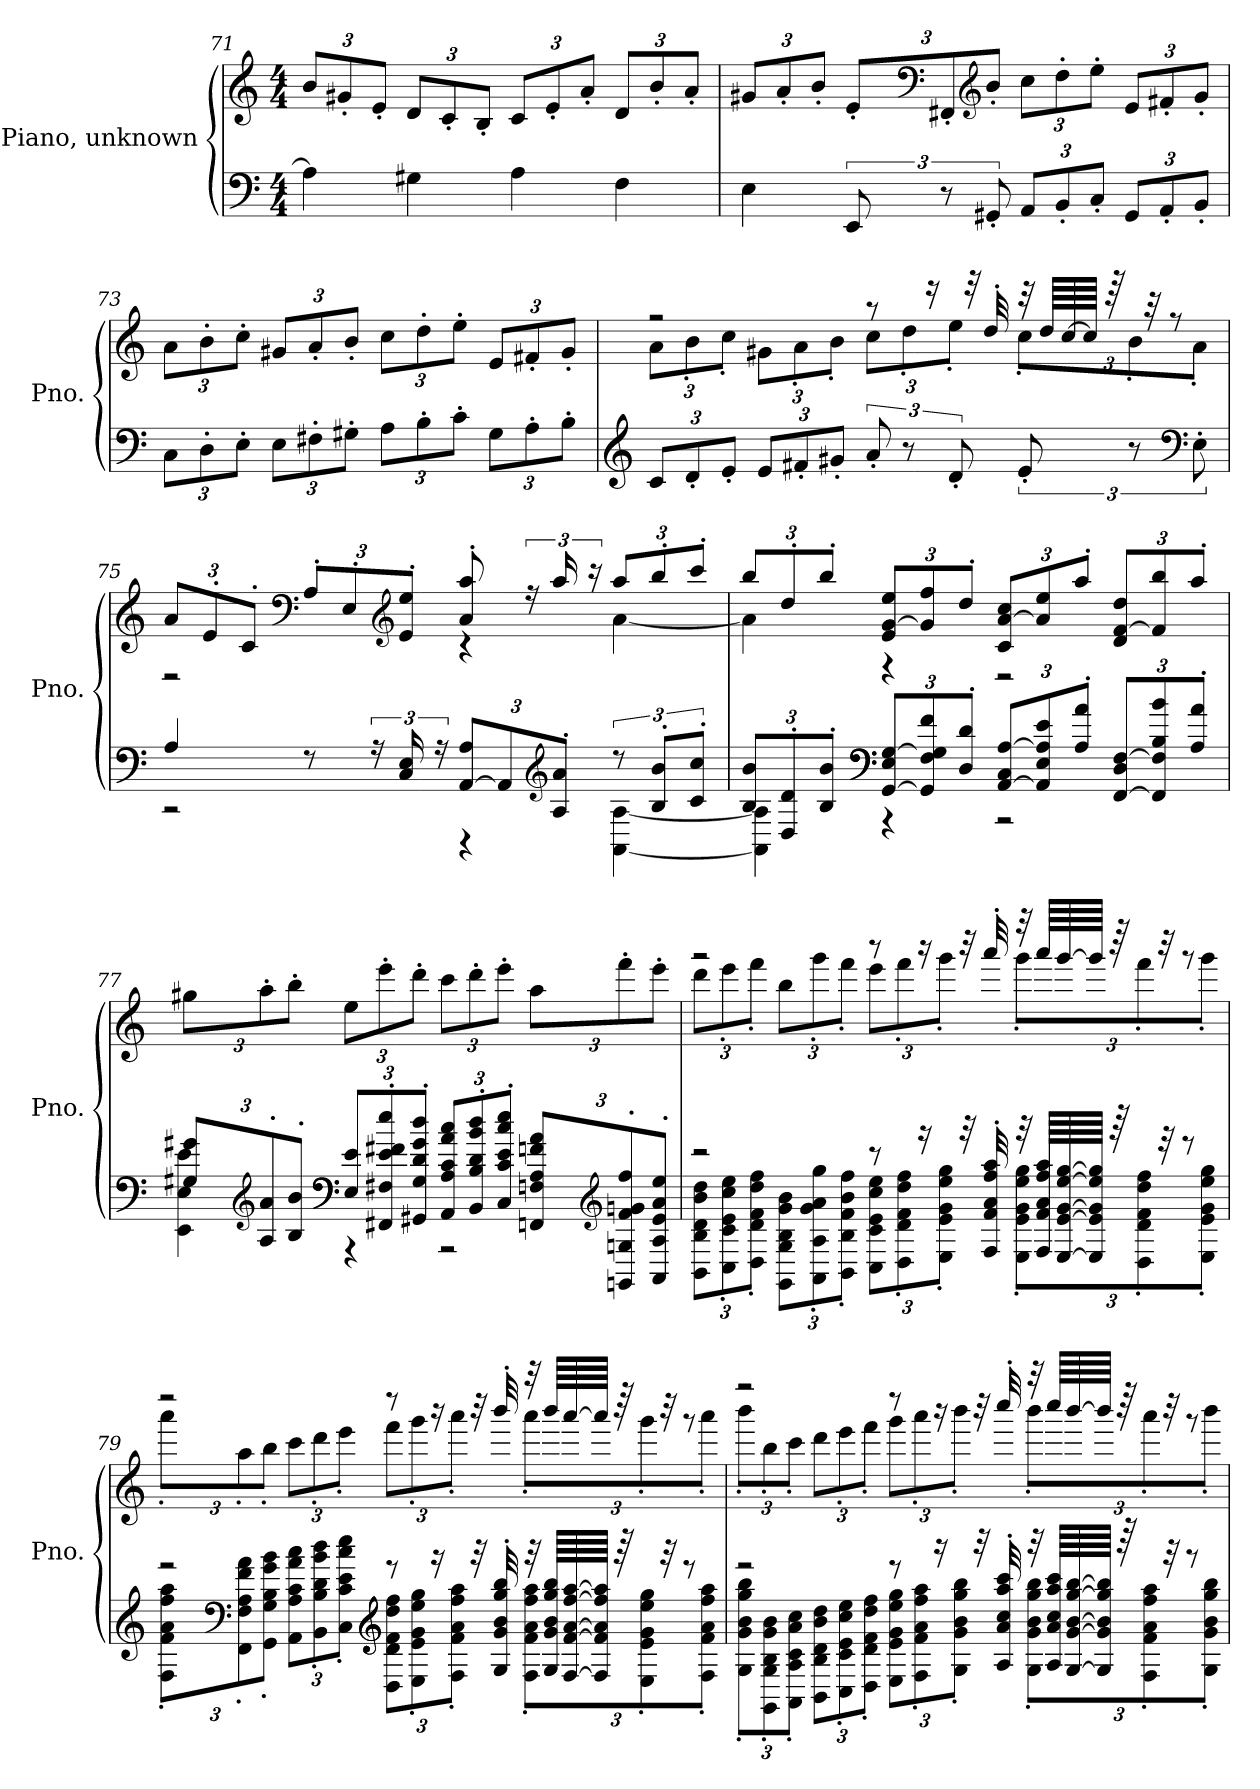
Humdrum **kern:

**kern	**kern
*part1	*part1
*staff2	*staff1
*I"Piano, unknown	*
*I'Pno.	*
*clefF4	*clefG2
*k[]	*k[]
*M4/4	*M4/4
*	*Xbrackettup
=71	=71
4A\]	12b/L
.	12g#X'/
.	12e'/J
4G#X\	12d/L
.	12c'/
.	12B'/J
4A\	12c/L
.	12e'/
.	12a'/J
4F\	12d/L
.	12b'/
.	12a'/J
!!LO:LB:g=z
=72	=72
4E\	12g#X/L
.	12a'/
.	12b'/J
12EE/	12e'/L
*	*clefF4
12r	12FF#X'/
*	*clefG2
12GG#X'/	12b'/J
*Xbrackettup	*
12AA/L	12cc\L
12BB'/	12dd'\
12C'/J	12ee'\J
12GG#/L	12e/L
12AA'/	12f#X'/
12BB'/J	12g#'/J
=73	=73
12C\L	12a\L
12D'\	12b'\
12E'\J	12cc'\J
12E\L	12g#X/L
12F#X'\	12a'/
12G#X'\J	12b'/J
12A\L	12cc\L
12B'\	12dd'\
12c'\J	12ee'\J
12G#\L	12e/L
12A'\	12f#X'/
12B'\J	12g#'/J
!!LO:LB:g=z
=74	=74
*clefG2	*
*	*^
12c/L	2r	12a\L
12d'/	.	12b'\
12e'/J	.	12cc'\J
12e/L	.	12g#X\L
12f#X'/	.	12a'\
12g#X'/J	.	12b'\J
*brackettup	*	*
12a'/	8r	12cc\L
12r	.	12dd'\
.	16r	.
12d'/	.	12ee'\J
.	32r	.
.	32dd'/	.
12e'/	32r	12cc'\L
.	64dd/LLLL	.
.	[64cc/	.
.	64cc/JJJJ]	.
.	64r	.
12r	.	12b'\
.	32r	.
.	8r	.
*clefF4	*	*
12E'\	.	12a'\J
!!LO:LB:g=z	!!
=75	=75	=75
*^	*	*
4A/	2r	12a/L	2r
.	.	12e'/	.
.	.	12c'/J	.
*	*	*clefF4	*
8r	.	12A'/L	.
.	.	12E'/	.
24r	.	.	.
*	*	*clefG2	*
24C/ 24E/	.	12e/' 12ee/'J	.
24r	.	.	.
*Xbrackettup	*	*	*
[12AA/ 12A/L	4r	8a/' 8aa/'	4r
12AA/]	.	.	.
*	*	*brackettup	*
.	.	24r	.
*clefG2	*	*	*
12A/' 12a/'J	.	24aa/	.
.	.	24r	.
*brackettup	*	*Xbrackettup	*
12r	[4AA\ [4A\	12aa/L	[4a\
12B/' 12b/'L	.	12bb'/	.
12c/' 12cc/'J	.	12ccc'/J	.
=76	=76	=76	=76
*Xbrackettup	*	*	*
12B/ 12b/L	4AA\] 4A\]	12bb/L	4a\]
12D/' 12d/'	.	12dd'/	.
12B/' 12b/'J	.	12bb'/J	.
*clefF4	*	*	*
[12GG/ 12E/ [12G/L	4r	12e/ [12g/ 12ee/L	4r
12GG/] 12F/ 12G/] 12f/	.	12g/] 12ff/	.
12D/' 12d/'J	.	12dd'/J	.
[12AA/ 12C/ [12A/L	2r	12c/ [12a/ 12cc/L	2r
12AA/] 12E/ 12A/] 12e/	.	12a/] 12ee/	.
12A/' 12a/'J	.	12aa'/J	.
[12FF/ 12D/ [12F/L	.	12d/ [12f/ 12dd/L	.
12FF/] 12F/] 12B/ 12b/	.	12f/] 12bb/	.
12A/' 12a/'J	.	12aa'/J	.
*	*	*v	*v
!!LO:PB:g=z
=77	=77	=77
12G#X/ 12g#X/L	4EE\ 4E\ 4e\	12gg#X\L
*clefG2	*	*
12A/' 12a/'	.	12aa'\
12B/' 12b/'J	.	12bb'\J
*clefF4	*	*
12E/ 12e/L	4r	12ee\L
12FF#X/' 12F#X/' 12e/' 12f#X/' 12ee/'	.	12eee'\
12GG#X/' 12G#/' 12d/' 12g#/' 12dd/'J	.	12ddd'\J
12AA/ 12A/ 12c/ 12a/ 12cc/L	2r	12ccc\L
12BB/' 12B/' 12d/' 12b/' 12dd/'	.	12ddd'\
12C/' 12c/' 12e/' 12cc/' 12ee/'J	.	12eee'\J
12FFn/ 12Fn/ 12A/ 12fn/ 12a/L	.	12aa\L
*clefG2	*	*
12GGn/' 12Gn/' 12f/' 12gn/' 12ff/'	.	12fff'\
12AA/' 12A/' 12e/' 12a/' 12ee/'J	.	12eee'\J
!!LO:LB:g=z
=78	=78	=78
*	*	*^
2r	12BB\ 12B\ 12d\ 12b\ 12dd\L	2r	12ddd\L
.	12C\' 12c\' 12e\' 12cc\' 12ee\'	.	12eee'\
.	12D\' 12d\' 12f\' 12dd\' 12ff\'J	.	12fff'\J
.	12GG\ 12G\ 12B\ 12g\ 12b\L	.	12bb\L
.	12AA\' 12A\' 12g\' 12a\' 12gg\'	.	12ggg'\
.	12BB\' 12B\' 12f\' 12b\' 12ff\'J	.	12fff'\J
8r	12C\ 12c\ 12e\ 12cc\ 12ee\L	8r	12eee\L
.	12D\' 12d\' 12f\' 12dd\' 12ff\'	.	12fff'\
16r	.	16r	.
.	12E\' 12e\' 12g\' 12ee\' 12gg\'J	.	12ggg'\J
32r	.	32r	.
32F/' 32f/' 32a/' 32ff/' 32aa/'	.	32aaa'/	.
32r	12E\' 12e\' 12g\' 12ee\' 12gg\'L	32r	12ggg'\L
64F/ 64f/ 64a/ 64ff/ 64aa/LLLL	.	64aaa/LLLL	.
[64E/ [64e/ [64g/ [64ee/ [64gg/	.	[64ggg/	.
64E/] 64e/] 64g/] 64ee/] 64gg/]JJJJ	.	64ggg/JJJJ]	.
64r	.	64r	.
.	12D\' 12d\' 12f\' 12dd\' 12ff\'	.	12fff'\
32r	.	32r	.
8r	.	8r	.
.	12E\' 12e\' 12g\' 12ee\' 12gg\'J	.	12ggg'\J
!!LO:LB:g=z	!!
=79	=79	=79	=79
2r	12F\' 12f\' 12a\' 12ff\' 12aa\'L	2r	12aaa'\L
*clefF4	*	*	*
.	12FF\' 12F\' 12A\' 12f\' 12a\'	.	12aa'\
.	12GG\' 12G\' 12B\' 12g\' 12b\'J	.	12bb'\J
.	12AA\ 12A\ 12c\ 12a\ 12cc\L	.	12ccc\L
.	12BB\' 12B\' 12d\' 12b\' 12dd\'	.	12ddd'\
.	12C\' 12c\' 12e\' 12cc\' 12ee\'J	.	12eee'\J
*clefG2	*	*	*
8r	12D\ 12d\ 12f\ 12dd\ 12ff\L	8r	12fff\L
.	12E\' 12e\' 12g\' 12ee\' 12gg\'	.	12ggg'\
16r	.	16r	.
.	12F\' 12f\' 12a\' 12ff\' 12aa\'J	.	12aaa'\J
32r	.	32r	.
32G/' 32g/' 32b/' 32gg/' 32bb/'	.	32bbb'/	.
32r	12F\' 12f\' 12a\' 12ff\' 12aa\'L	32r	12aaa'\L
64G/ 64g/ 64b/ 64gg/ 64bb/LLLL	.	64bbb/LLLL	.
[64F/ [64f/ [64a/ [64ff/ [64aa/	.	[64aaa/	.
64F/] 64f/] 64a/] 64ff/] 64aa/]JJJJ	.	64aaa/JJJJ]	.
64r	.	64r	.
.	12E\' 12e\' 12g\' 12ee\' 12gg\'	.	12ggg'\
32r	.	32r	.
8r	.	8r	.
.	12F\' 12f\' 12a\' 12ff\' 12aa\'J	.	12aaa'\J
!!LO:LB:g=z	!!
=80	=80	=80	=80
2r	12G\' 12g\' 12b\' 12gg\' 12bb\'L	2r	12bbb'\L
.	12GG\' 12G\' 12B\' 12g\' 12b\'	.	12bb'\
.	12AA\' 12A\' 12c\' 12a\' 12cc\'J	.	12ccc'\J
.	12BB\ 12B\ 12d\ 12b\ 12dd\L	.	12ddd\L
.	12C\' 12c\' 12e\' 12cc\' 12ee\'	.	12eee'\
.	12D\' 12d\' 12f\' 12dd\' 12ff\'J	.	12fff'\J
8r	12E\ 12e\ 12g\ 12ee\ 12gg\L	8r	12ggg\L
.	12F\' 12f\' 12a\' 12ff\' 12aa\'	.	12aaa'\
16r	.	16r	.
.	12G\' 12g\' 12b\' 12gg\' 12bb\'J	.	12bbb'\J
32r	.	32r	.
32A/' 32a/' 32cc/' 32aa/' 32ccc/'	.	32cccc'/	.
32r	12G\' 12g\' 12b\' 12gg\' 12bb\'L	32r	12bbb'\L
64A/ 64a/ 64cc/ 64aa/ 64ccc/LLLL	.	64cccc/LLLL	.
[64G/ [64g/ [64b/ [64gg/ [64bb/	.	[64bbb/	.
64G/] 64g/] 64b/] 64gg/] 64bb/]JJJJ	.	64bbb/JJJJ]	.
64r	.	64r	.
.	12F\' 12f\' 12a\' 12ff\' 12aa\'	.	12aaa'\
32r	.	32r	.
8r	.	8r	.
.	12G\' 12g\' 12b\' 12gg\' 12bb\'J	.	12bbb'\J
*v	*v	*	*
*	*v	*v
=	=
*-	*-
